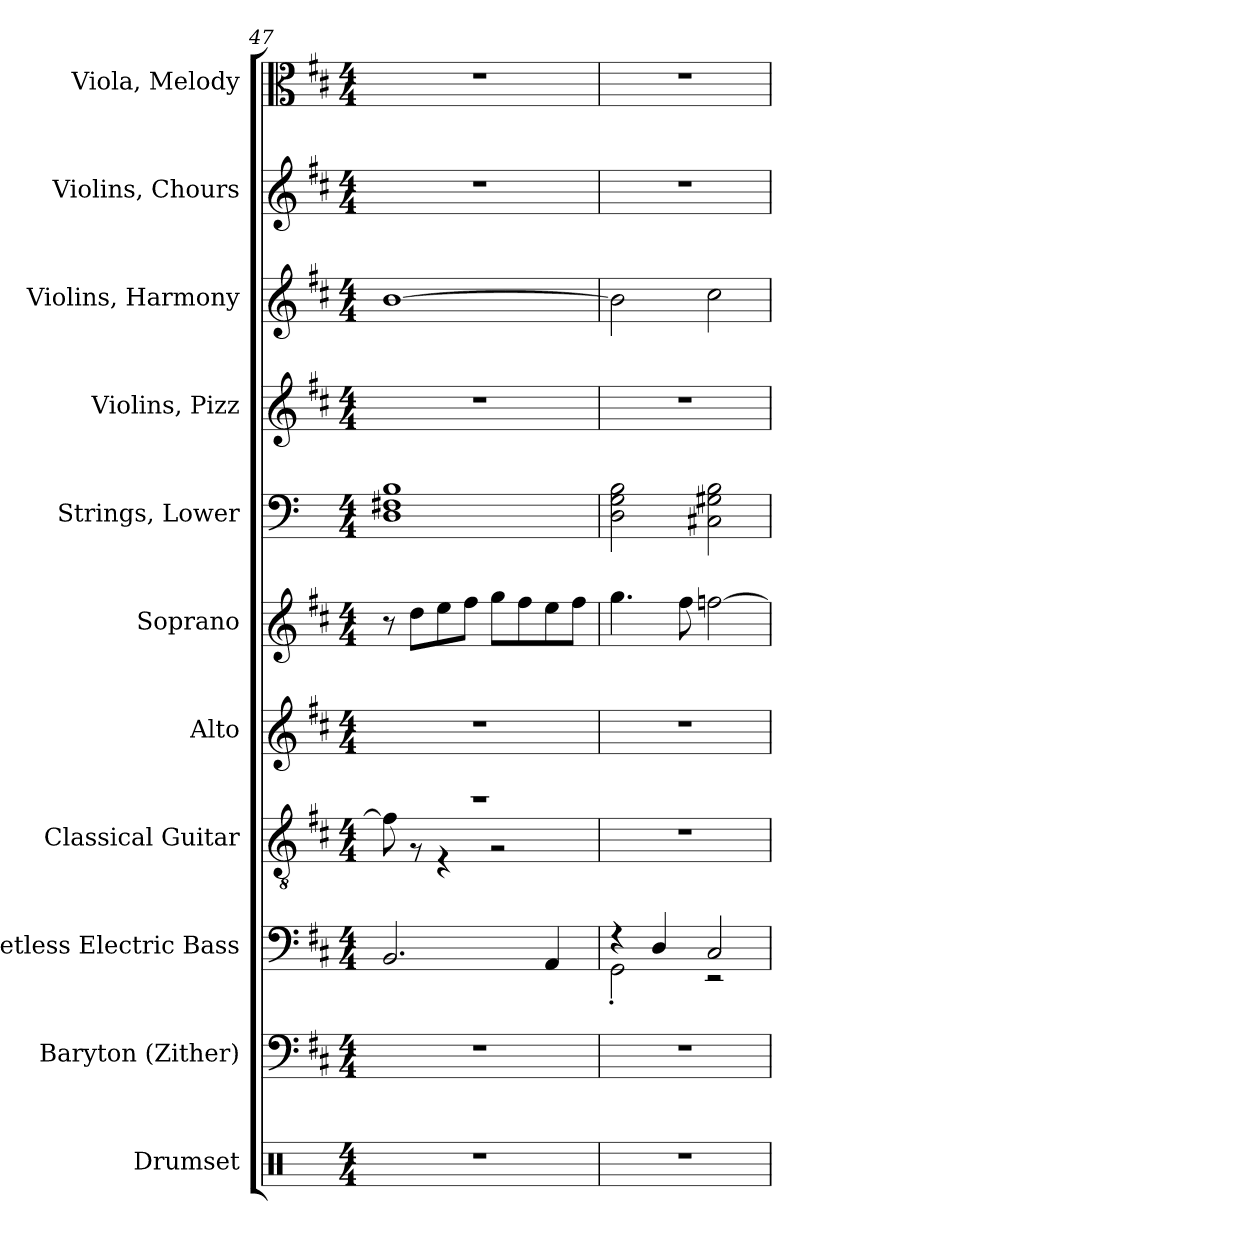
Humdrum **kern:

**kern	**kern	**kern	**kern	**kern	**kern	**kern	**kern	**kern	**kern	**kern
*part11	*part10	*part9	*part8	*part7	*part6	*part5	*part4	*part3	*part2	*part1
*staff11	*staff10	*staff9	*staff8	*staff7	*staff6	*staff5	*staff4	*staff3	*staff2	*staff1
*I"Drumset	*I"Baryton (Zither)	*I"Fretless Electric Bass	*I"Classical Guitar	*I"Alto	*I"Soprano	*I"Strings, Lower	*I"Violins, Pizz	*I"Violins, Harmony	*I"Violins, Chours	*I"Viola, Melody
*I'D. Set	*I'Bary.	*I'Frtl. El. B.	*I'Guit.	*I'A.	*I'S.	*I'St.	*I'Vlns.	*I'Vlns.	*I'Vlns.	*I'Vla.
*clefX	*clefF4	*clefF4	*clefGv2	*clefG2	*clefG2	*clefF4	*clefG2	*clefG2	*clefG2	*clefC3
*	*	*ITrd7c12	*	*	*	*	*	*	*	*
*k[]	*k[f#c#]	*k[f#c#]	*k[f#c#]	*k[f#c#]	*k[f#c#]	*k[]	*k[f#c#]	*k[f#c#]	*k[f#c#]	*k[f#c#]
*M4/4	*M4/4	*M4/4	*M4/4	*M4/4	*M4/4	*M4/4	*M4/4	*M4/4	*M4/4	*M4/4
=47	=47	=47	=47	=47	=47	=47	=47	=47	=47	=47
*	*	*	*^	*	*	*	*	*	*	*
1r	1r	2.BBB/	1r	8f#\]	1r	8r	1D 1F#X 1B	1r	[1b	1r	1r
.	.	.	.	8r	.	8dd\L	.	.	.	.	.
.	.	.	.	4r	.	8ee\	.	.	.	.	.
.	.	.	.	.	.	8ff#\J	.	.	.	.	.
.	.	.	.	2r	.	8gg\L	.	.	.	.	.
.	.	.	.	.	.	8ff#\	.	.	.	.	.
.	.	4AAA/	.	.	.	8ee\	.	.	.	.	.
.	.	.	.	.	.	8ff#\J	.	.	.	.	.
*	*	*	*v	*v	*	*	*	*	*	*	*
=48	=48	=48	=48	=48	=48	=48	=48	=48	=48	=48
*	*	*^	*	*	*	*	*	*	*	*
1r	1r	4r	2GGG'\	1r	1r	4.gg\	2D\ 2G\ 2B\	1r	2b\]	1r	1r
.	.	4DD/	.	.	.	.	.	.	.	.	.
.	.	.	.	.	.	8ff#\	.	.	.	.	.
.	.	2CC#/	2r	.	.	[2ffn\	2C#X\ 2G#X\ 2B\	.	2cc#\	.	.
*	*	*v	*v	*	*	*	*	*	*	*	*
=	=	=	=	=	=	=	=	=	=	=
*-	*-	*-	*-	*-	*-	*-	*-	*-	*-	*-
